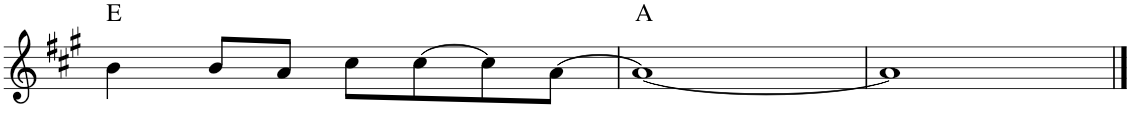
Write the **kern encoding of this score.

**kern	**harte
*part1	*part1
*staff1	*
*I"Piano	*
*I'Pno.	*
!!LO:PB:g=z
*clefG2	*
*k[f#c#g#]	*
*M4/4	*
=110	=110
4b\	E:maj
8b/L	.
8a/J	.
8cc#\L	.
[8cc#\	.
8cc#\]	.
[8a\J	.
=111	=111
1a_	A:maj
=112	=112
1a]	.
==	==
*-	*-
